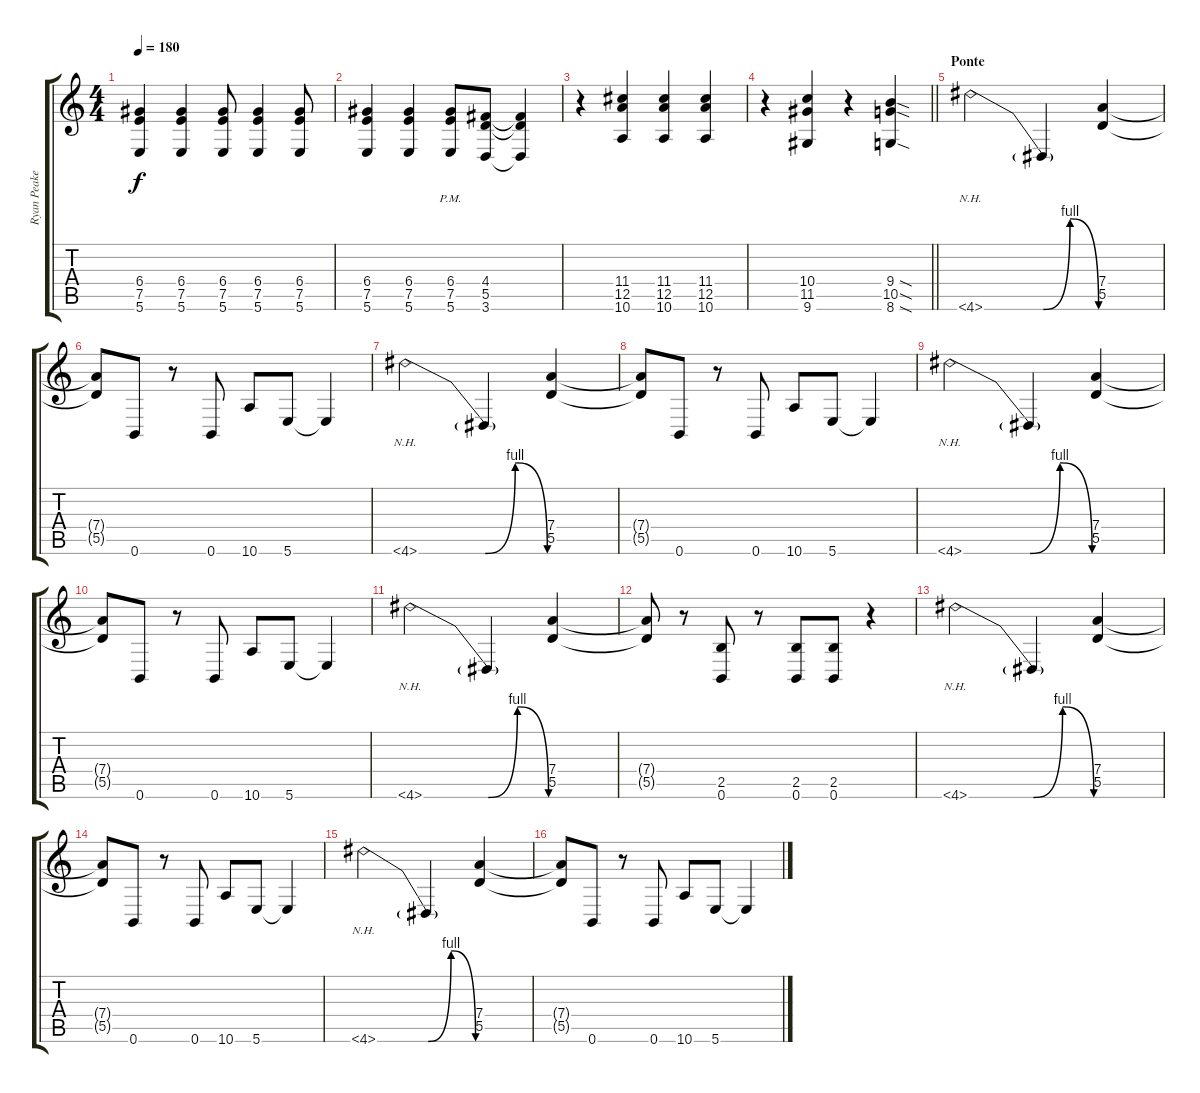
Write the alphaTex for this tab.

\track ("Ryan Peake" "Ryan Peake") {instrument distortionguitar}
\staff {score tabs}
\tuning (E4 B3 G3 D3 A2 B1) {hide}
\ts (4 4)
\tempo 180
\clef g2
\ks c
(6.4 7.5 5.6).4{dy f} (6.4 7.5 5.6).4 (6.4 7.5 5.6).8 (6.4 7.5 5.6).4 (6.4 7.5 5.6).8 |
(6.4 7.5 5.6).4 (6.4 7.5 5.6).4 (6.4{pm} 7.5{pm} 5.6{pm}).8 (4.4 5.5 3.6).8 (4.4{t} 5.5{t} 3.6{t}).4 |
r.4 (11.4 12.5 10.6).4 (11.4 12.5 10.6).4 (11.4 12.5 10.6).4 |
\barLineRight lightlight
r.4 (10.4 11.5 9.6).4 r.4 (9.4{sod} 10.5{sod} 8.6{sod}).4 |
\section ("" "Ponte")
4.6{be (custom 0 0 31 0 45 4 60 0) nh}.2 4.6{t}.4 (7.4 5.5).4 |
(7.4{t} 5.5{t}).8 0.6.8 r.8 0.6.8 10.6.8 5.6.8 5.6{t}.4 |
4.6{be (custom 0 0 31 0 45 4 60 0) nh}.2 4.6{t}.4 (7.4 5.5).4 |
(7.4{t} 5.5{t}).8 0.6.8 r.8 0.6.8 10.6.8 5.6.8 5.6{t}.4 |
4.6{be (custom 0 0 31 0 45 4 60 0) nh}.2 4.6{t}.4 (7.4 5.5).4 |
(7.4{t} 5.5{t}).8 0.6.8 r.8 0.6.8 10.6.8 5.6.8 5.6{t}.4 |
4.6{be (custom 0 0 31 0 45 4 60 0) nh}.2 4.6{t}.4 (7.4 5.5).4 |
(7.4{t} 5.5{t}).8 r.8 (2.5 0.6).8 r.8 (2.5 0.6).8 (2.5 0.6).8 r.4 |
4.6{be (custom 0 0 31 0 45 4 60 0) nh}.2 4.6{t}.4 (7.4 5.5).4 |
(7.4{t} 5.5{t}).8 0.6.8 r.8 0.6.8 10.6.8 5.6.8 5.6{t}.4 |
4.6{be (custom 0 0 31 0 45 4 60 0) nh}.2 4.6{t}.4 (7.4 5.5).4 |
(7.4{t} 5.5{t}).8 0.6.8 r.8 0.6.8 10.6.8 5.6.8 5.6{t}.4
